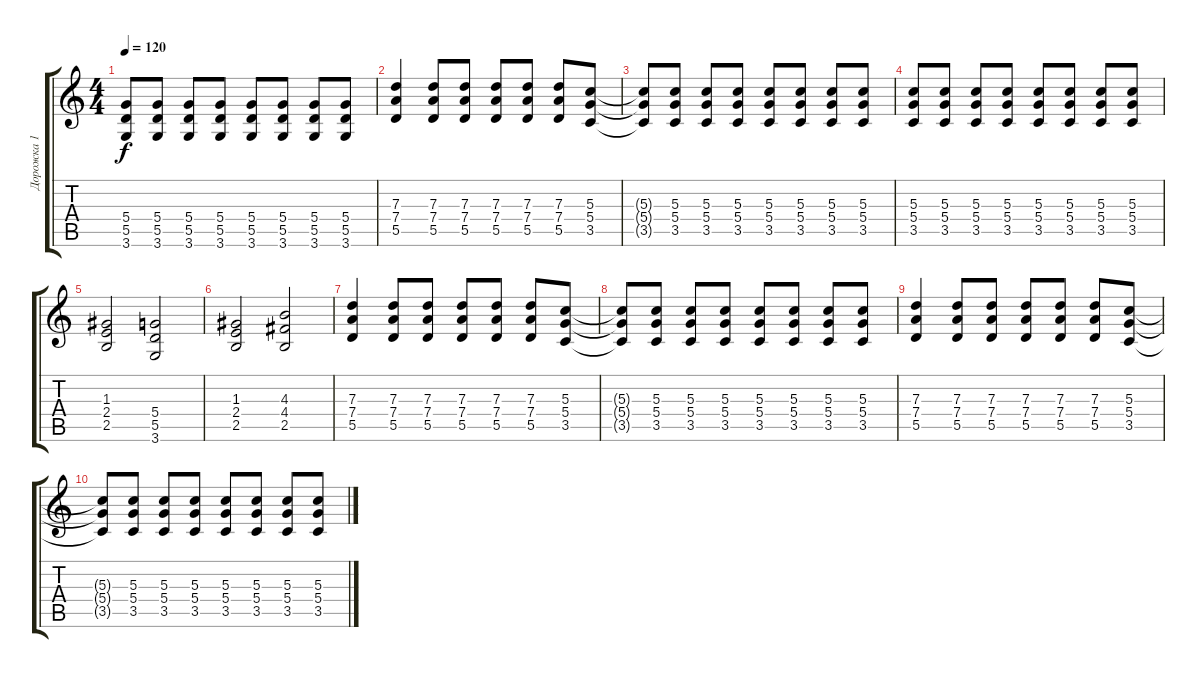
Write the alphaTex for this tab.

\track ("Дорожка 1" "Дорожка 1") {instrument electricguitarclean}
\staff {score tabs}
\tuning (E4 B3 G3 D3 A2 E2) {hide}
\ts (4 4)
\tempo 120
\clef g2
\ks c
(5.4{t} 5.5{t} 3.6{t}).8{dy f} (5.4 5.5 3.6).8 (5.4 5.5 3.6).8 (5.4 5.5 3.6).8 (5.4 5.5 3.6).8 (5.4 5.5 3.6).8 (5.4 5.5 3.6).8 (5.4 5.5 3.6).8 |
(7.3 7.4 5.5).4 (7.3 7.4 5.5).8 (7.3 7.4 5.5).8 (7.3 7.4 5.5).8 (7.3 7.4 5.5).8 (7.3 7.4 5.5).8 (5.3 5.4 3.5).8 |
(5.3{t} 5.4{t} 3.5{t}).8 (5.3 5.4 3.5).8 (5.3 5.4 3.5).8 (5.3 5.4 3.5).8 (5.3 5.4 3.5).8 (5.3 5.4 3.5).8 (5.3 5.4 3.5).8 (5.3 5.4 3.5).8 |
(5.3 5.4 3.5).8 (5.3 5.4 3.5).8 (5.3 5.4 3.5).8 (5.3 5.4 3.5).8 (5.3 5.4 3.5).8 (5.3 5.4 3.5).8 (5.3 5.4 3.5).8 (5.3 5.4 3.5).8 |
(1.3 2.4 2.5).2 (5.4 5.5 3.6).2 |
(1.3 2.4 2.5).2 (4.3 4.4 2.5).2 |
(7.3 7.4 5.5).4 (7.3 7.4 5.5).8 (7.3 7.4 5.5).8 (7.3 7.4 5.5).8 (7.3 7.4 5.5).8 (7.3 7.4 5.5).8 (5.3 5.4 3.5).8 |
(5.3{t} 5.4{t} 3.5{t}).8 (5.3 5.4 3.5).8 (5.3 5.4 3.5).8 (5.3 5.4 3.5).8 (5.3 5.4 3.5).8 (5.3 5.4 3.5).8 (5.3 5.4 3.5).8 (5.3 5.4 3.5).8 |
(7.3 7.4 5.5).4 (7.3 7.4 5.5).8 (7.3 7.4 5.5).8 (7.3 7.4 5.5).8 (7.3 7.4 5.5).8 (7.3 7.4 5.5).8 (5.3 5.4 3.5).8 |
(5.3{t} 5.4{t} 3.5{t}).8 (5.3 5.4 3.5).8 (5.3 5.4 3.5).8 (5.3 5.4 3.5).8 (5.3 5.4 3.5).8 (5.3 5.4 3.5).8 (5.3 5.4 3.5).8 (5.3 5.4 3.5).8
